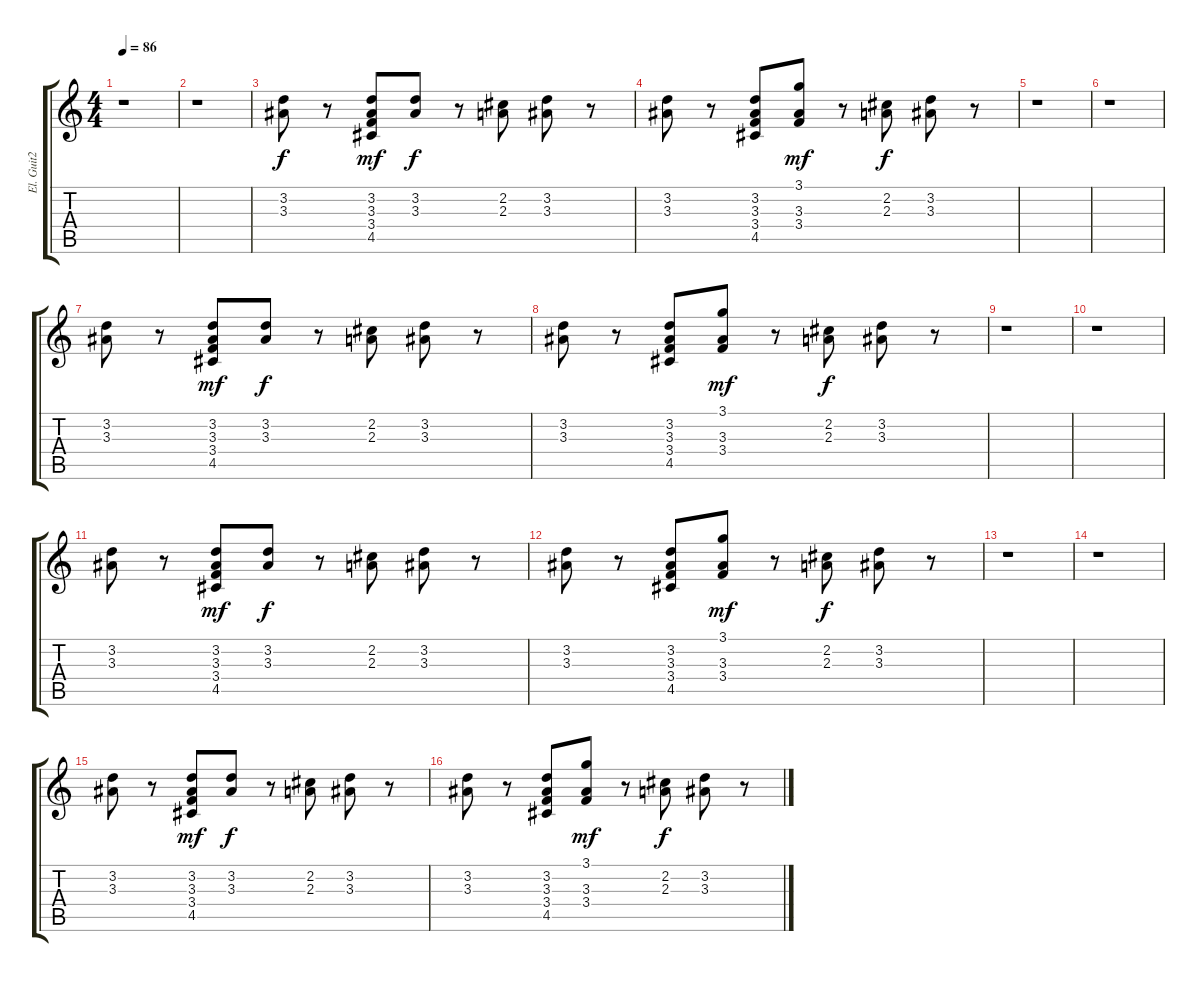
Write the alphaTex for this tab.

\track ("El. Guit2" "El. Guit2") {instrument electricguitarclean}
\staff {score tabs}
\tuning (E4 B3 G3 D3 A2 E2) {hide}
\ts (4 4)
\tempo 86
\clef g2
\ks c
r.1{dy f} |
r.1 |
(3.2 3.3).8 r.8 (3.2 3.3 3.4 4.5).8{dy mf} (3.2 3.3).8{dy f} r.8 (2.2 2.3).8 (3.2 3.3).8 r.8 |
(3.2 3.3).8 r.8 (3.2 3.3 3.4 4.5).8 (3.1 3.3 3.4).8{dy mf} r.8 (2.2 2.3).8{dy f} (3.2 3.3).8 r.8 |
r.1 |
r.1 |
(3.2 3.3).8 r.8 (3.2 3.3 3.4 4.5).8{dy mf} (3.2 3.3).8{dy f} r.8 (2.2 2.3).8 (3.2 3.3).8 r.8 |
(3.2 3.3).8 r.8 (3.2 3.3 3.4 4.5).8 (3.1 3.3 3.4).8{dy mf} r.8 (2.2 2.3).8{dy f} (3.2 3.3).8 r.8 |
r.1 |
r.1 |
(3.2 3.3).8 r.8 (3.2 3.3 3.4 4.5).8{dy mf} (3.2 3.3).8{dy f} r.8 (2.2 2.3).8 (3.2 3.3).8 r.8 |
(3.2 3.3).8 r.8 (3.2 3.3 3.4 4.5).8 (3.1 3.3 3.4).8{dy mf} r.8 (2.2 2.3).8{dy f} (3.2 3.3).8 r.8 |
r.1 |
r.1 |
(3.2 3.3).8 r.8 (3.2 3.3 3.4 4.5).8{dy mf} (3.2 3.3).8{dy f} r.8 (2.2 2.3).8 (3.2 3.3).8 r.8 |
(3.2 3.3).8 r.8 (3.2 3.3 3.4 4.5).8 (3.1 3.3 3.4).8{dy mf} r.8 (2.2 2.3).8{dy f} (3.2 3.3).8 r.8
